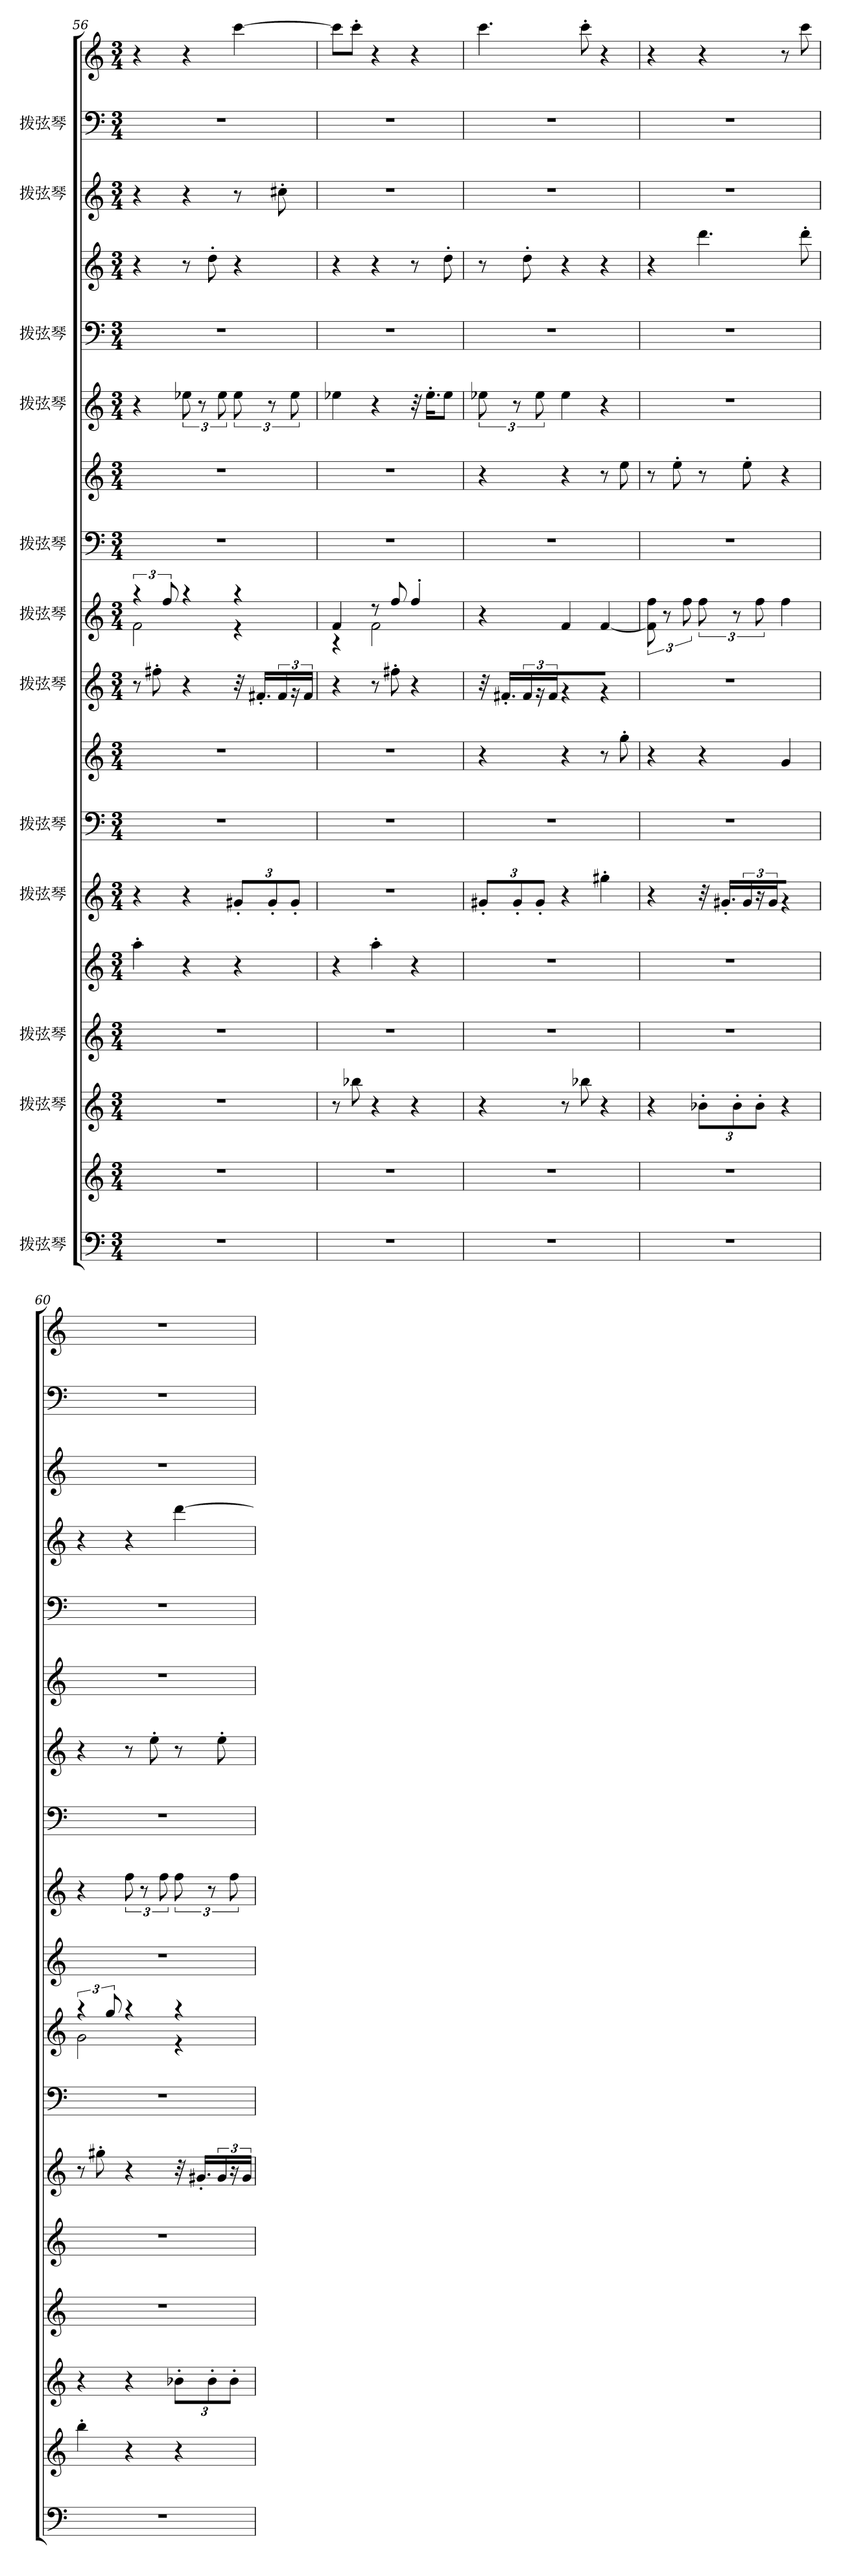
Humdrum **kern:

**kern	**kern	**kern	**kern	**kern	**kern	**kern	**kern	**kern	**kern	**kern	**kern	**kern	**kern	**kern	**kern	**kern	**kern
*part12	*part12	*part11	*part10	*part10	*part9	*part8	*part8	*part7	*part6	*part5	*part5	*part4	*part3	*part3	*part2	*part1	*part1
*staff18	*staff17	*staff16	*staff15	*staff14	*staff13	*staff12	*staff11	*staff10	*staff9	*staff8	*staff7	*staff6	*staff5	*staff4	*staff3	*staff2	*staff1
*I"拨弦琴	*	*I"拨弦琴	*I"拨弦琴	*	*I"拨弦琴	*I"拨弦琴	*	*I"拨弦琴	*I"拨弦琴	*I"拨弦琴	*	*I"拨弦琴	*I"拨弦琴	*	*I"拨弦琴	*I"拨弦琴	*
*clefF4	*clefG2	*clefG2	*clefG2	*clefG2	*clefG2	*clefF4	*clefG2	*clefG2	*clefG2	*clefF4	*clefG2	*clefG2	*clefF4	*clefG2	*clefG2	*clefF4	*clefG2
*k[]	*k[]	*k[]	*k[]	*k[]	*k[]	*k[]	*k[]	*k[]	*k[]	*k[]	*k[]	*k[]	*k[]	*k[]	*k[]	*k[]	*k[]
*M3/4	*M3/4	*M3/4	*M3/4	*M3/4	*M3/4	*M3/4	*M3/4	*M3/4	*M3/4	*M3/4	*M3/4	*M3/4	*M3/4	*M3/4	*M3/4	*M3/4	*M3/4
=56	=56	=56	=56	=56	=56	=56	=56	=56	=56	=56	=56	=56	=56	=56	=56	=56	=56
*	*	*	*	*	*	*	*	*	*^	*	*	*	*	*	*	*	*
2.r	2.r	2.r	2.r	4aa'\	4r	2.r	2.r	8r	6r	2f\	2.r	2.r	4r	2.r	4r	4r	2.r	4r
.	.	.	.	.	.	.	.	8ff#X'\	.	.	.	.	.	.	.	.	.	.
.	.	.	.	.	.	.	.	.	12ff/	.	.	.	.	.	.	.	.	.
.	.	.	.	4r	4r	.	.	4r	4r	.	.	.	12ee-X\	.	8r	4r	.	4r
.	.	.	.	.	.	.	.	.	.	.	.	.	12r	.	.	.	.	.
.	.	.	.	.	.	.	.	.	.	.	.	.	.	.	8dd'\	.	.	.
.	.	.	.	.	.	.	.	.	.	.	.	.	12ee-\	.	.	.	.	.
*	*	*	*	*	*Xbrackettup	*	*	*	*	*	*	*	*	*	*	*	*	*
.	.	.	.	4r	12g#X'/L	.	.	32r	4r	4r	.	.	12ee-\	.	4r	8r	.	[4ccc\
.	.	.	.	.	.	.	.	16.f#X'/LL	.	.	.	.	.	.	.	.	.	.
.	.	.	.	.	12g#'/	.	.	.	.	.	.	.	12r	.	.	.	.	.
.	.	.	.	.	.	.	.	24f#/JJ	.	.	.	.	.	.	.	8cc#X'\	.	.
.	.	.	.	.	12g#'/J	.	.	24r	.	.	.	.	12ee-\	.	.	.	.	.
.	.	.	.	.	.	.	.	24f#/	.	.	.	.	.	.	.	.	.	.
!!LO:PB:g=z
=57	=57	=57	=57	=57	=57	=57	=57	=57	=57	=57	=57	=57	=57	=57	=57	=57	=57	=57
2.r	2.r	8r	2.r	4r	2.r	2.r	2.r	4r	4f/	4r	2.r	2.r	4ee-X\	2.r	4r	2.r	2.r	8ccc\L]
.	.	8bb-X\	.	.	.	.	.	.	.	.	.	.	.	.	.	.	.	8ccc'\J
.	.	4r	.	4aa'\	.	.	.	8r	8r	2f\	.	.	4r	.	4r	.	.	4r
.	.	.	.	.	.	.	.	8ff#X'\	8ff/	.	.	.	.	.	.	.	.	.
.	.	4r	.	4r	.	.	.	4r	4ff'/	.	.	.	32r	.	8r	.	.	4r
.	.	.	.	.	.	.	.	.	.	.	.	.	16.ee-'\KL	.	.	.	.	.
.	.	.	.	.	.	.	.	.	.	.	.	.	8ee-\J	.	8dd'\	.	.	.
*	*	*	*	*	*	*	*	*	*v	*v	*	*	*	*	*	*	*	*
=58	=58	=58	=58	=58	=58	=58	=58	=58	=58	=58	=58	=58	=58	=58	=58	=58	=58
2.r	2.r	4r	2.r	2.r	12g#X'/L	2.r	4r	32r	4r	2.r	4r	12ee-X\	2.r	8r	2.r	2.r	4.ccc\
.	.	.	.	.	.	.	.	16.f#X'/LL	.	.	.	.	.	.	.	.	.
.	.	.	.	.	12g#'/	.	.	.	.	.	.	12r	.	.	.	.	.
.	.	.	.	.	.	.	.	24f#/JJ	.	.	.	.	.	8dd'\	.	.	.
.	.	.	.	.	12g#'/J	.	.	24r	.	.	.	12ee-\	.	.	.	.	.
.	.	.	.	.	.	.	.	24f#/	.	.	.	.	.	.	.	.	.
.	.	8r	.	.	4r	.	4r	4r	4f/	.	4r	4ee-\	.	4r	.	.	.
.	.	8bb-X\	.	.	.	.	.	.	.	.	.	.	.	.	.	.	8ccc'\
.	.	4r	.	.	4gg#X'\	.	8r	4r	[4f/	.	8r	4r	.	4r	.	.	4r
.	.	.	.	.	.	.	8gg'\	.	.	.	8ee\	.	.	.	.	.	.
=59	=59	=59	=59	=59	=59	=59	=59	=59	=59	=59	=59	=59	=59	=59	=59	=59	=59
2.r	2.r	4r	2.r	2.r	4r	2.r	4r	2.r	12f\] 12ff\	2.r	8r	2.r	2.r	4r	2.r	2.r	4r
.	.	.	.	.	.	.	.	.	12r	.	.	.	.	.	.	.	.
.	.	.	.	.	.	.	.	.	.	.	8ee'\	.	.	.	.	.	.
.	.	.	.	.	.	.	.	.	12ff\	.	.	.	.	.	.	.	.
*	*	*Xbrackettup	*	*	*	*	*	*	*	*	*	*	*	*	*	*	*
.	.	12b-X'\L	.	.	32r	.	4r	.	12ff\	.	8r	.	.	4.ddd\	.	.	4r
.	.	.	.	.	16.g#X'/LL	.	.	.	.	.	.	.	.	.	.	.	.
.	.	12b-'\	.	.	.	.	.	.	12r	.	.	.	.	.	.	.	.
*	*	*	*	*	*brackettup	*	*	*	*	*	*	*	*	*	*	*	*
.	.	.	.	.	24g#/JJ	.	.	.	.	.	8ee'\	.	.	.	.	.	.
.	.	12b-'\J	.	.	24r	.	.	.	12ff\	.	.	.	.	.	.	.	.
.	.	.	.	.	24g#/	.	.	.	.	.	.	.	.	.	.	.	.
.	.	4r	.	.	4r	.	4g/	.	4ff\	.	4r	.	.	.	.	.	8r
.	.	.	.	.	.	.	.	.	.	.	.	.	.	8ddd'\	.	.	8ccc\
!!LO:PB:g=z
=60	=60	=60	=60	=60	=60	=60	=60	=60	=60	=60	=60	=60	=60	=60	=60	=60	=60
*	*	*	*	*	*	*	*^	*	*	*	*	*	*	*	*	*	*
2.r	4bb'\	4r	2.r	2.r	8r	2.r	6r	2g\	2.r	4r	2.r	4r	2.r	2.r	4r	2.r	2.r	2.r
.	.	.	.	.	8gg#X'\	.	.	.	.	.	.	.	.	.	.	.	.	.
.	.	.	.	.	.	.	12gg/	.	.	.	.	.	.	.	.	.	.	.
.	4r	4r	.	.	4r	.	4r	.	.	12ff\	.	8r	.	.	4r	.	.	.
.	.	.	.	.	.	.	.	.	.	12r	.	.	.	.	.	.	.	.
.	.	.	.	.	.	.	.	.	.	.	.	8ee'\	.	.	.	.	.	.
.	.	.	.	.	.	.	.	.	.	12ff\	.	.	.	.	.	.	.	.
.	4r	12b-X'\L	.	.	32r	.	4r	4r	.	12ff\	.	8r	.	.	[4ddd\	.	.	.
.	.	.	.	.	16.g#X'/LL	.	.	.	.	.	.	.	.	.	.	.	.	.
.	.	12b-'\	.	.	.	.	.	.	.	12r	.	.	.	.	.	.	.	.
.	.	.	.	.	24g#/JJ	.	.	.	.	.	.	8ee'\	.	.	.	.	.	.
.	.	12b-'\J	.	.	24r	.	.	.	.	12ff\	.	.	.	.	.	.	.	.
.	.	.	.	.	24g#/	.	.	.	.	.	.	.	.	.	.	.	.	.
*	*	*	*	*	*	*	*v	*v	*	*	*	*	*	*	*	*	*	*
=	=	=	=	=	=	=	=	=	=	=	=	=	=	=	=	=	=
*-	*-	*-	*-	*-	*-	*-	*-	*-	*-	*-	*-	*-	*-	*-	*-	*-	*-
